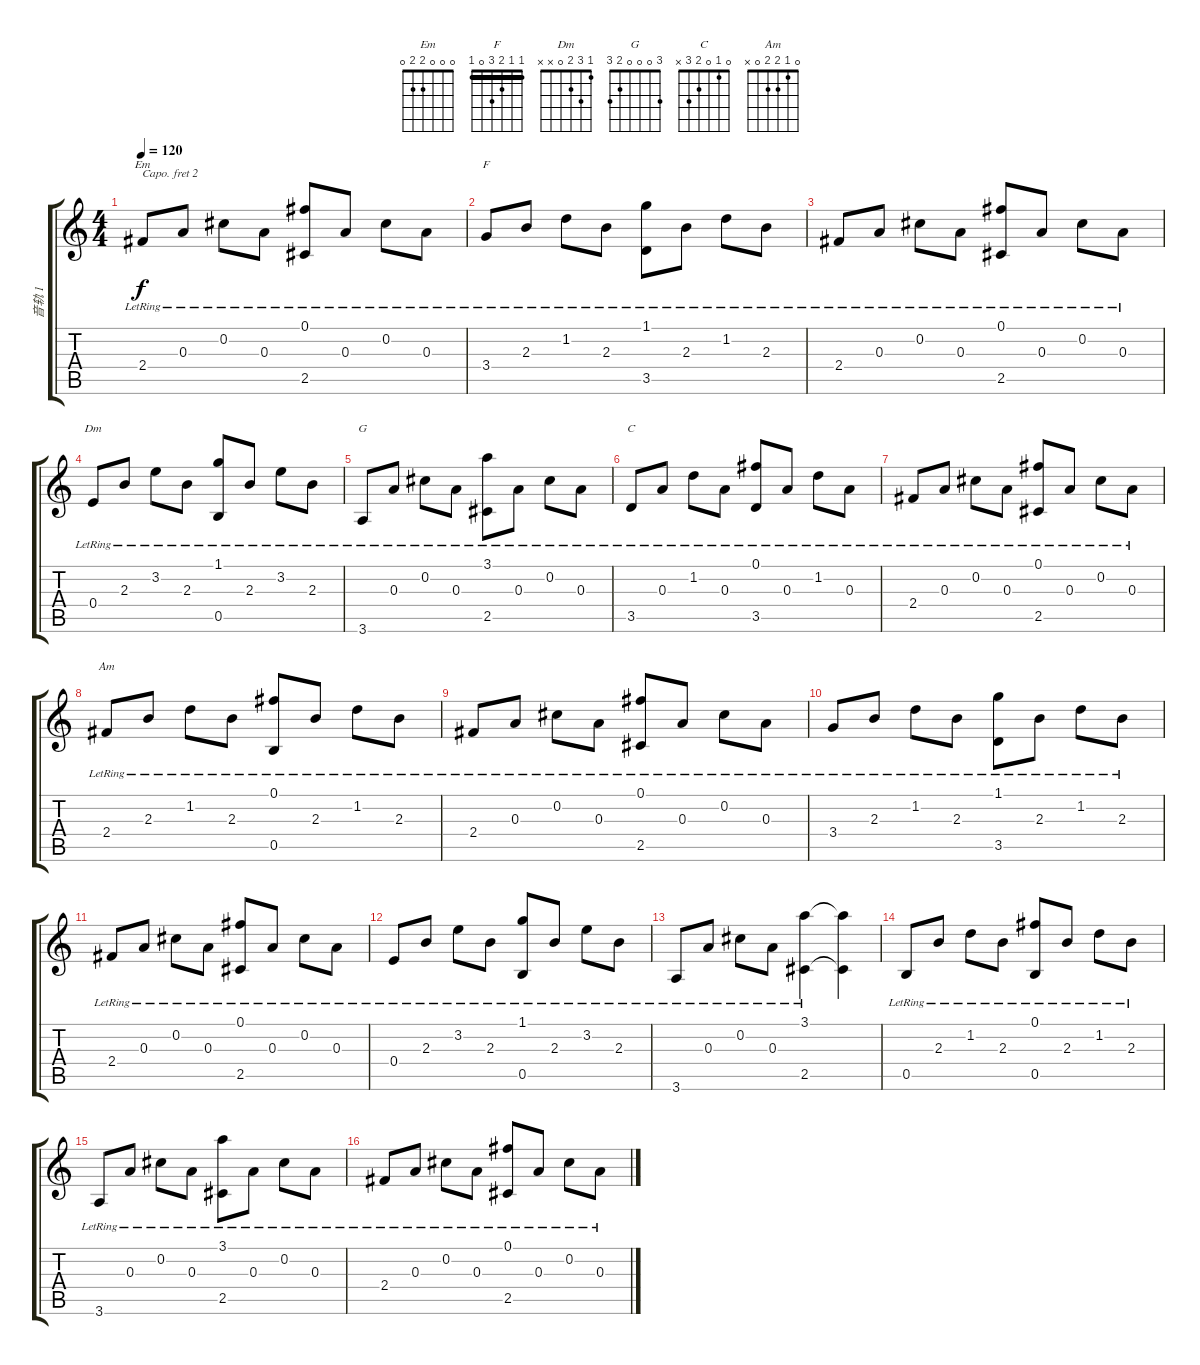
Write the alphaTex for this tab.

\track ("音轨 1" "音轨 1") {instrument acousticguitarnylon}
\staff {score tabs}
\capo 2
\tuning (E4 B3 G3 D3 A2 E2) {hide}
\chord ("Em" 0 0 0 2 2 0)
\chord ("F" 1 1 2 3 0 1) {barre 1}
\chord ("Dm" 1 3 2 0 x x)
\chord ("G" 3 0 0 0 2 3)
\chord ("C" 0 1 0 2 3 x)
\chord ("Am" 0 1 2 2 0 x)
\ts (4 4)
\tempo 120
\clef g2
\ks c
2.4{lr}.8{ch "Em" dy f} 0.3{lr}.8 0.2{lr}.8 0.3{lr}.8 (0.1{lr} 2.5{lr}).8 0.3{lr}.8 0.2{lr}.8 0.3{lr}.8 |
3.4{lr}.8{ch "F"} 2.3{lr}.8 1.2{lr}.8 2.3{lr}.8 (1.1{lr} 3.5{lr}).8 2.3{lr}.8 1.2{lr}.8 2.3{lr}.8 |
2.4{lr}.8 0.3{lr}.8 0.2{lr}.8 0.3{lr}.8 (0.1{lr} 2.5{lr}).8 0.3{lr}.8 0.2{lr}.8 0.3{lr}.8 |
0.4{lr}.8{ch "Dm"} 2.3{lr}.8 3.2{lr}.8 2.3{lr}.8 (1.1{lr} 0.5{lr}).8 2.3{lr}.8 3.2{lr}.8 2.3{lr}.8 |
3.6{lr}.8{ch "G"} 0.3{lr}.8 0.2{lr}.8 0.3{lr}.8 (3.1{lr} 2.5{lr}).8 0.3{lr}.8 0.2{lr}.8 0.3{lr}.8 |
3.5{lr}.8{ch "C"} 0.3{lr}.8 1.2{lr}.8 0.3{lr}.8 (0.1{lr} 3.5{lr}).8 0.3{lr}.8 1.2{lr}.8 0.3{lr}.8 |
2.4{lr}.8 0.3{lr}.8 0.2{lr}.8 0.3{lr}.8 (0.1{lr} 2.5{lr}).8 0.3{lr}.8 0.2{lr}.8 0.3{lr}.8 |
2.4{lr}.8{ch "Am"} 2.3{lr}.8 1.2{lr}.8 2.3{lr}.8 (0.1{lr} 0.5{lr}).8 2.3{lr}.8 1.2{lr}.8 2.3{lr}.8 |
2.4{lr}.8 0.3{lr}.8 0.2{lr}.8 0.3{lr}.8 (0.1{lr} 2.5{lr}).8 0.3{lr}.8 0.2{lr}.8 0.3{lr}.8 |
3.4{lr}.8 2.3{lr}.8 1.2{lr}.8 2.3{lr}.8 (1.1{lr} 3.5{lr}).8 2.3{lr}.8 1.2{lr}.8 2.3{lr}.8 |
2.4{lr}.8 0.3{lr}.8 0.2{lr}.8 0.3{lr}.8 (0.1{lr} 2.5{lr}).8 0.3{lr}.8 0.2{lr}.8 0.3{lr}.8 |
0.4{lr}.8 2.3{lr}.8 3.2{lr}.8 2.3{lr}.8 (1.1{lr} 0.5{lr}).8 2.3{lr}.8 3.2{lr}.8 2.3{lr}.8 |
3.6{lr}.8 0.3{lr}.8 0.2{lr}.8 0.3{lr}.8 (3.1{lr} 2.5{lr}).4 (3.1{t} 2.5{t}).4 |
0.5{lr}.8 2.3{lr}.8 1.2{lr}.8 2.3{lr}.8 (0.1{lr} 0.5{lr}).8 2.3{lr}.8 1.2{lr}.8 2.3{lr}.8 |
3.6{lr}.8 0.3{lr}.8 0.2{lr}.8 0.3{lr}.8 (3.1{lr} 2.5{lr}).8 0.3{lr}.8 0.2{lr}.8 0.3{lr}.8 |
2.4{lr}.8 0.3{lr}.8 0.2{lr}.8 0.3{lr}.8 (0.1{lr} 2.5{lr}).8 0.3{lr}.8 0.2{lr}.8 0.3{lr}.8
